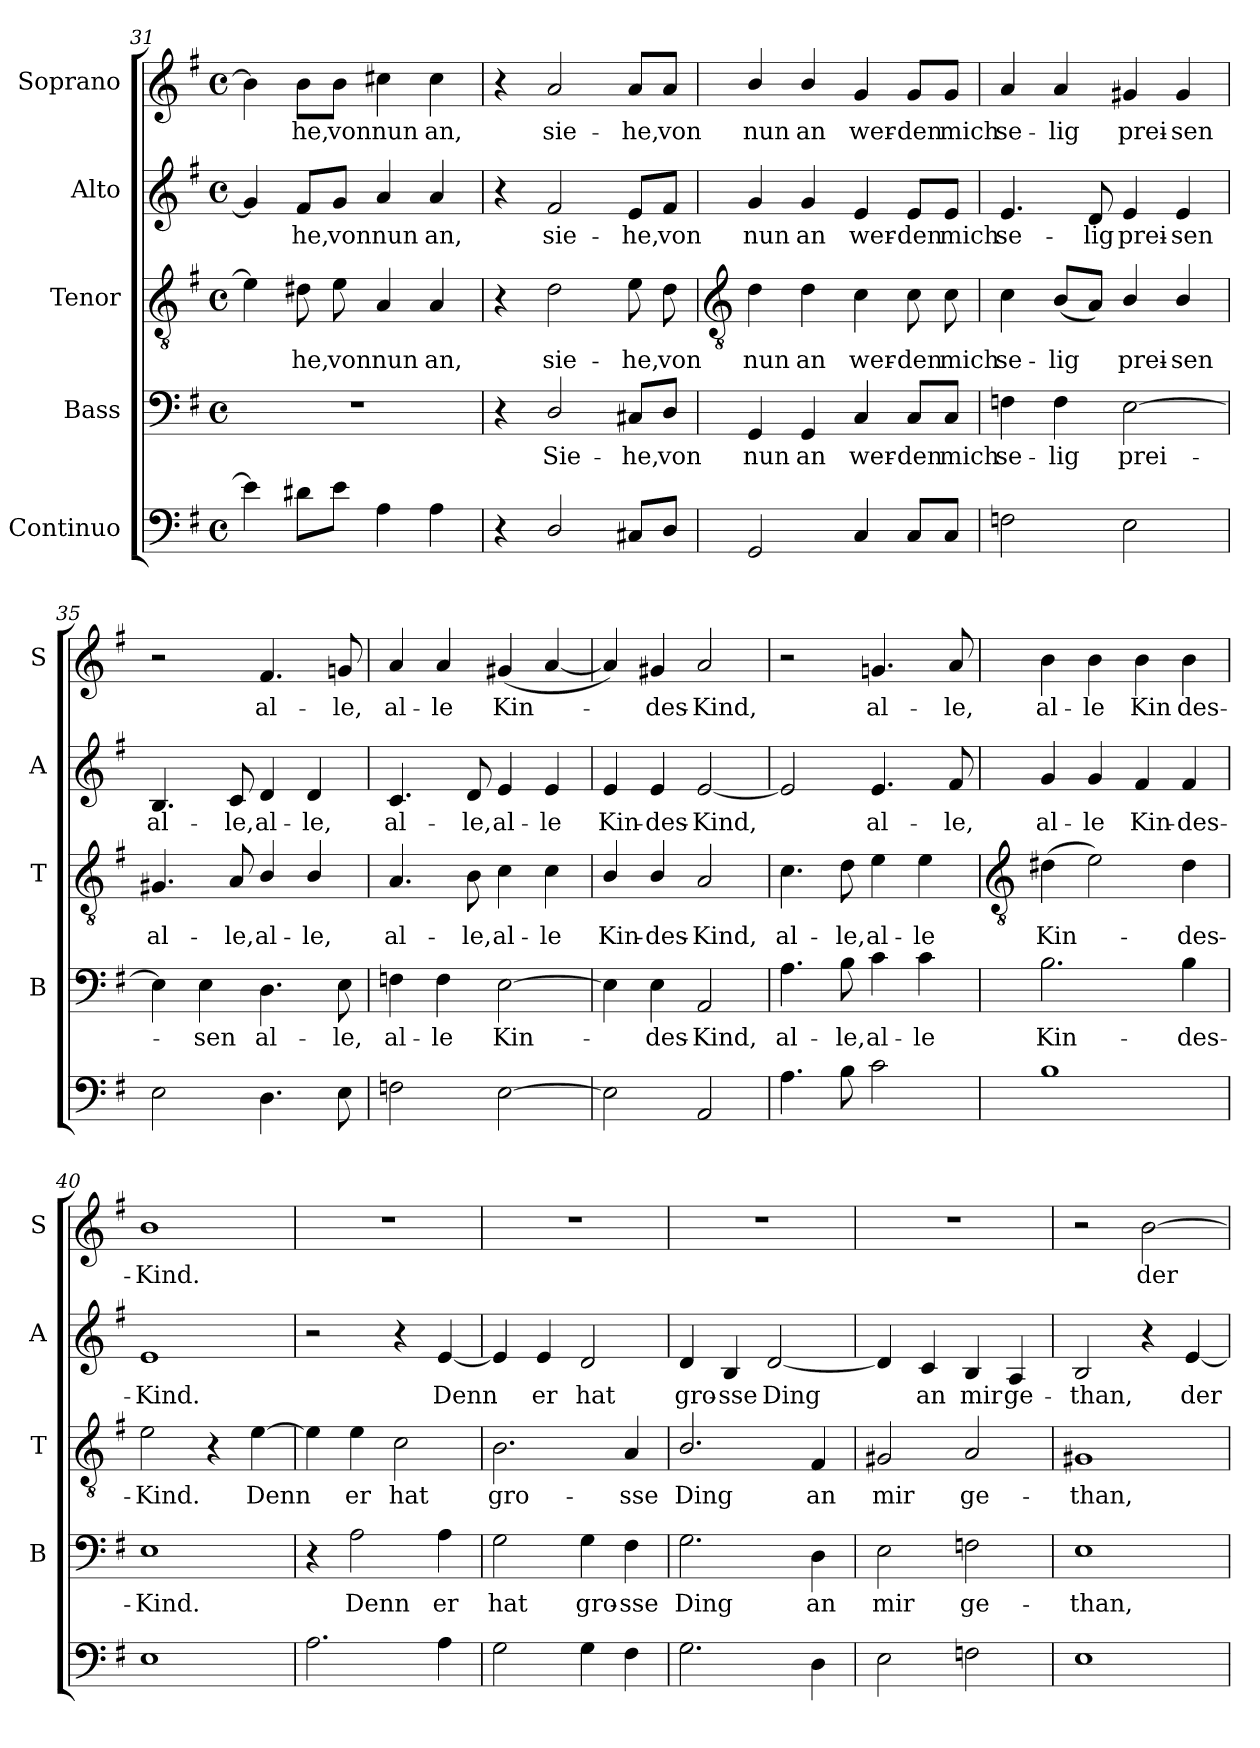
**kern	**kern	**text	**kern	**text	**kern	**text	**kern	**text
*part5	*part4	*part4	*part3	*part3	*part2	*part2	*part1	*part1
*staff5	*staff4	*staff4	*staff3	*staff3	*staff2	*staff2	*staff1	*staff1
*I"Continuo	*I"Bass	*	*I"Tenor	*	*I"Alto	*	*I"Soprano	*
*	*I'B	*	*I'T	*	*I'A	*	*I'S	*
*clefF4	*clefF4	*	*clefGv2	*	*clefG2	*	*clefG2	*
*k[f#]	*k[f#]	*	*k[f#]	*	*k[f#]	*	*k[f#]	*
*G:	*G:	*	*G:	*	*G:	*	*G:	*
*M4/4	*M4/4	*	*M4/4	*	*M4/4	*	*M4/4	*
*met(c)	*met(c)	*	*met(c)	*	*met(c)	*	*met(c)	*
=31	=31	=31	=31	=31	=31	=31	=31	=31
4e]	1r	.	4e]	.	4g]	.	4b]	.
!	!	!	!	!LO:LY:b	!	!LO:LY:b	!	!LO:LY:b
8d#XL	.	.	8d#X	he,	8f#/L	he,	8b\L	he,
!	!	!	!	!LO:LY:b	!	!LO:LY:b	!	!LO:LY:b
8eJ	.	.	8e	von	8g/J	von	8b\J	von
!	!	!	!	!LO:LY:b	!	!LO:LY:b	!	!LO:LY:b
4A	.	.	4A	nun	4a	nun	4cc#X	nun
!	!	!	!	!LO:LY:b	!	!LO:LY:b	!	!LO:LY:b
4A	.	.	4A	an,	4a	an,	4cc#	an,
=32	=32	=32	=32	=32	=32	=32	=32	=32
4r	4r	.	4r	.	4r	.	4r	.
!	!	!LO:LY:b	!	!LO:LY:b	!	!LO:LY:b	!	!LO:LY:b
2D/	2D/	Sie-	2d	sie-	2f#	sie-	2a	sie-
!	!	!LO:LY:b	!	!LO:LY:b	!	!LO:LY:b	!	!LO:LY:b
8C#XL	8C#X/L	-he,	8e	-he,	8e/L	-he,	8a/L	-he,
!	!	!LO:LY:b	!	!LO:LY:b	!	!LO:LY:b	!	!LO:LY:b
8D/J	8D/J	von	8d	von	8f#/J	von	8a/J	von
!!LO:LB:g=z
=33	=33	=33	=33	=33	=33	=33	=33	=33
*	*	*	*clefGv2	*	*	*	*	*
!	!	!LO:LY:b	!	!LO:LY:b	!	!LO:LY:b	!	!LO:LY:b
2GG	4GG	nun	4d	nun	4g	nun	4b/	nun
!	!	!LO:LY:b	!	!LO:LY:b	!	!LO:LY:b	!	!LO:LY:b
.	4GG	an	4d	an	4g	an	4b/	an
!	!	!LO:LY:b	!	!LO:LY:b	!	!LO:LY:b	!	!LO:LY:b
4C	4C	wer-	4c	wer-	4e	wer-	4g	wer-
!	!	!LO:LY:b	!	!LO:LY:b	!	!LO:LY:b	!	!LO:LY:b
8CL	8C/L	-den	8c	-den	8e/L	-den	8g/L	-den
!	!	!LO:LY:b	!	!LO:LY:b	!	!LO:LY:b	!	!LO:LY:b
8CJ	8C/J	mich	8c	mich	8e/J	mich	8g/J	mich
=34	=34	=34	=34	=34	=34	=34	=34	=34
!	!	!LO:LY:b	!	!LO:LY:b	!	!LO:LY:b	!	!LO:LY:b
2Fn	4Fn	se-	4c	se-	4.e	se-	4a	se-
!	!	!LO:LY:b	!	!LO:LY:b	!	!	!	!LO:LY:b
.	4F	-lig	(<8BL	-lig	.	.	4a	-lig
!	!	!	!	!	!	!LO:LY:b	!	!
.	.	.	8AJ)	.	8d	-lig	.	.
!	!	!LO:LY:b	!	!LO:LY:b	!	!LO:LY:b	!	!LO:LY:b
2E	[2E	prei-	4B/	prei-	4e	prei-	4g#X	prei-
!	!	!	!	!LO:LY:b	!	!LO:LY:b	!	!LO:LY:b
.	.	.	4B/	-sen	4e	-sen	4g#	-sen
=35	=35	=35	=35	=35	=35	=35	=35	=35
!	!	!	!	!LO:LY:b	!	!LO:LY:b	!	!
2E	4E]	.	4.G#X	al-	4.B	al-	2r	.
!	!	!LO:LY:b	!	!	!	!	!	!
.	4E	sen	.	.	.	.	.	.
!	!	!	!	!LO:LY:b	!	!LO:LY:b	!	!
.	.	.	8A	-le,	8c	-le,	.	.
!	!	!LO:LY:b	!	!LO:LY:b	!	!LO:LY:b	!	!LO:LY:b
4.D	4.D	al-	4B/	al-	4d	al-	4.f#	al-
!	!	!	!	!LO:LY:b	!	!LO:LY:b	!	!
.	.	.	4B/	-le,	4d	-le,	.	.
!	!	!LO:LY:b	!	!	!	!	!	!LO:LY:b
8E	8E	-le,	.	.	.	.	8gn	-le,
=36	=36	=36	=36	=36	=36	=36	=36	=36
!	!	!LO:LY:b	!	!LO:LY:b	!	!LO:LY:b	!	!LO:LY:b
2Fn	4Fn	al-	4.A	al-	4.c	al-	4a	al-
!	!	!LO:LY:b	!	!	!	!	!	!LO:LY:b
.	4F	-le	.	.	.	.	4a	-le
!	!	!	!	!LO:LY:b	!	!LO:LY:b	!	!
.	.	.	8B	-le,	8d	-le,	.	.
!	!	!LO:LY:b	!	!LO:LY:b	!	!LO:LY:b	!	!LO:LY:b
[2E	[2E	Kin-	4c	al-	4e	al-	(<4g#X	Kin-
!	!	!	!	!LO:LY:b	!	!LO:LY:b	!	!
.	.	.	4c	-le	4e	-le	[4a	.
=37	=37	=37	=37	=37	=37	=37	=37	=37
!	!	!	!	!LO:LY:b	!	!LO:LY:b	!	!
2E]	4E]	.	4B/	Kin-	4e	Kin-	4a])	.
!	!	!LO:LY:b	!	!LO:LY:b	!	!LO:LY:b	!	!LO:LY:b
.	4E	des-	4B/	-des-	4e	-des-	4g#X	des-
!	!	!LO:LY:b	!	!LO:LY:b	!	!LO:LY:b	!	!LO:LY:b
2AA	2AA	-Kind,	2A	-Kind,	[2e	-Kind,	2a	-Kind,
=38	=38	=38	=38	=38	=38	=38	=38	=38
!	!	!LO:LY:b	!	!LO:LY:b	!	!	!	!
4.A	4.A	al-	4.c	al-	2e]	.	2r	.
!	!	!LO:LY:b	!	!LO:LY:b	!	!	!	!
8B	8B	-le,	8d	-le,	.	.	.	.
!	!	!LO:LY:b	!	!LO:LY:b	!	!LO:LY:b	!	!LO:LY:b
2c	4c	al-	4e	al-	4.e	al-	4.gn	al-
!	!	!LO:LY:b	!	!LO:LY:b	!	!	!	!
.	4c	-le	4e	-le	.	.	.	.
!	!	!	!	!	!	!LO:LY:b	!	!LO:LY:b
.	.	.	.	.	8f#	-le,	8a	-le,
!!LO:LB:g=z
=39	=39	=39	=39	=39	=39	=39	=39	=39
*	*	*	*clefGv2	*	*	*	*	*
!	!	!LO:LY:b	!	!LO:LY:b	!	!LO:LY:b	!	!LO:LY:b
1B	2.B	Kin-	(>4d#X	Kin-	4g	al-	4b	al-
!	!	!	!	!	!	!LO:LY:b	!	!LO:LY:b
.	.	.	2e)	.	4g	-le	4b	-le
!	!	!	!	!	!	!LO:LY:b	!	!LO:LY:b
.	.	.	.	.	4f#	Kin-	4b	Kin
!	!	!LO:LY:b	!	!LO:LY:b	!	!LO:LY:b	!	!LO:LY:b
.	4B	-des-	4d#	des-	4f#	-des-	4b	des-
=40	=40	=40	=40	=40	=40	=40	=40	=40
!	!	!LO:LY:b	!	!LO:LY:b	!	!LO:LY:b	!	!LO:LY:b
1E	1E	-Kind.	2e	-Kind.	1e	-Kind.	1b	-Kind.
.	.	.	4r	.	.	.	.	.
!	!	!	!	!LO:LY:b	!	!	!	!
.	.	.	[4e	Denn	.	.	.	.
=41	=41	=41	=41	=41	=41	=41	=41	=41
2.A	4r	.	4e]	.	2r	.	1r	.
!	!	!LO:LY:b	!	!LO:LY:b	!	!	!	!
.	2A	Denn	4e	er	.	.	.	.
!	!	!	!	!LO:LY:b	!	!	!	!
.	.	.	2c	hat	4r	.	.	.
!	!	!LO:LY:b	!	!	!	!LO:LY:b	!	!
4A	4A	er	.	.	[4e	Denn	.	.
=42	=42	=42	=42	=42	=42	=42	=42	=42
!	!	!LO:LY:b	!	!LO:LY:b	!	!	!	!
2G	2G	hat	2.B	gro-	4e]	.	1r	.
!	!	!	!	!	!	!LO:LY:b	!	!
.	.	.	.	.	4e	er	.	.
!	!	!LO:LY:b	!	!	!	!LO:LY:b	!	!
4G	4G	gro-	.	.	2d	hat	.	.
!	!	!LO:LY:b	!	!LO:LY:b	!	!	!	!
4F#	4F#	-sse	4A	-sse	.	.	.	.
=43	=43	=43	=43	=43	=43	=43	=43	=43
!	!	!LO:LY:b	!	!LO:LY:b	!	!LO:LY:b	!	!
2.G	2.G	Ding	2.B/	Ding	4d	gro-	1r	.
!	!	!	!	!	!	!LO:LY:b	!	!
.	.	.	.	.	4B	-sse	.	.
!	!	!	!	!	!	!LO:LY:b	!	!
.	.	.	.	.	[2d	Ding	.	.
!	!	!LO:LY:b	!	!LO:LY:b	!	!	!	!
4D	4D	an	4F#	an	.	.	.	.
=44	=44	=44	=44	=44	=44	=44	=44	=44
!	!	!LO:LY:b	!	!LO:LY:b	!	!	!	!
2E	2E	mir	2G#X	mir	4d]	.	1r	.
!	!	!	!	!	!	!LO:LY:b	!	!
.	.	.	.	.	4c	an	.	.
!	!	!LO:LY:b	!	!LO:LY:b	!	!LO:LY:b	!	!
2Fn	2Fn	ge-	2A	ge-	4B	mir	.	.
!	!	!	!	!	!	!LO:LY:b	!	!
.	.	.	.	.	4A	ge-	.	.
=45	=45	=45	=45	=45	=45	=45	=45	=45
!	!	!LO:LY:b	!	!LO:LY:b	!	!LO:LY:b	!	!
1E	1E	-than,	1G#X	-than,	2B	-than,	2r	.
!	!	!	!	!	!	!	!	!LO:LY:b
.	.	.	.	.	4r	.	[2b	der
!	!	!	!	!	!	!LO:LY:b	!	!
.	.	.	.	.	[4e	der	.	.
=	=	=	=	=	=	=	=	=
*-	*-	*-	*-	*-	*-	*-	*-	*-
